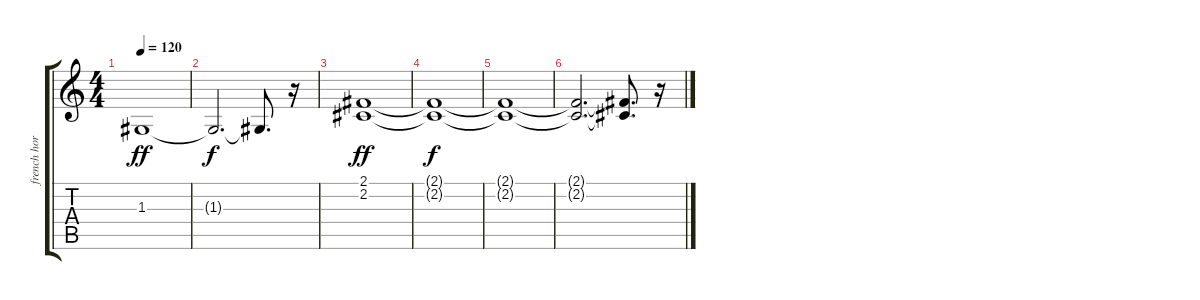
\track ("french horn" "french hor") {instrument frenchhorn}
\staff {score tabs}
\tuning (E4 B3 G3 D3 A2 E2) {hide}
\ts (4 4)
\tempo 120
\clef g2
\ks c
1.3.1{dy ff} |
1.3{t}.2{d dy f} 1.3{t}.8{d} r.16 |
(2.1 2.2).1{dy ff} |
(2.1{t} 2.2{t}).1{dy f} |
(2.1{t} 2.2{t}).1 |
(2.1{t} 2.2{t}).2{d} (2.1{t} 2.2{t}).8{d} r.16
